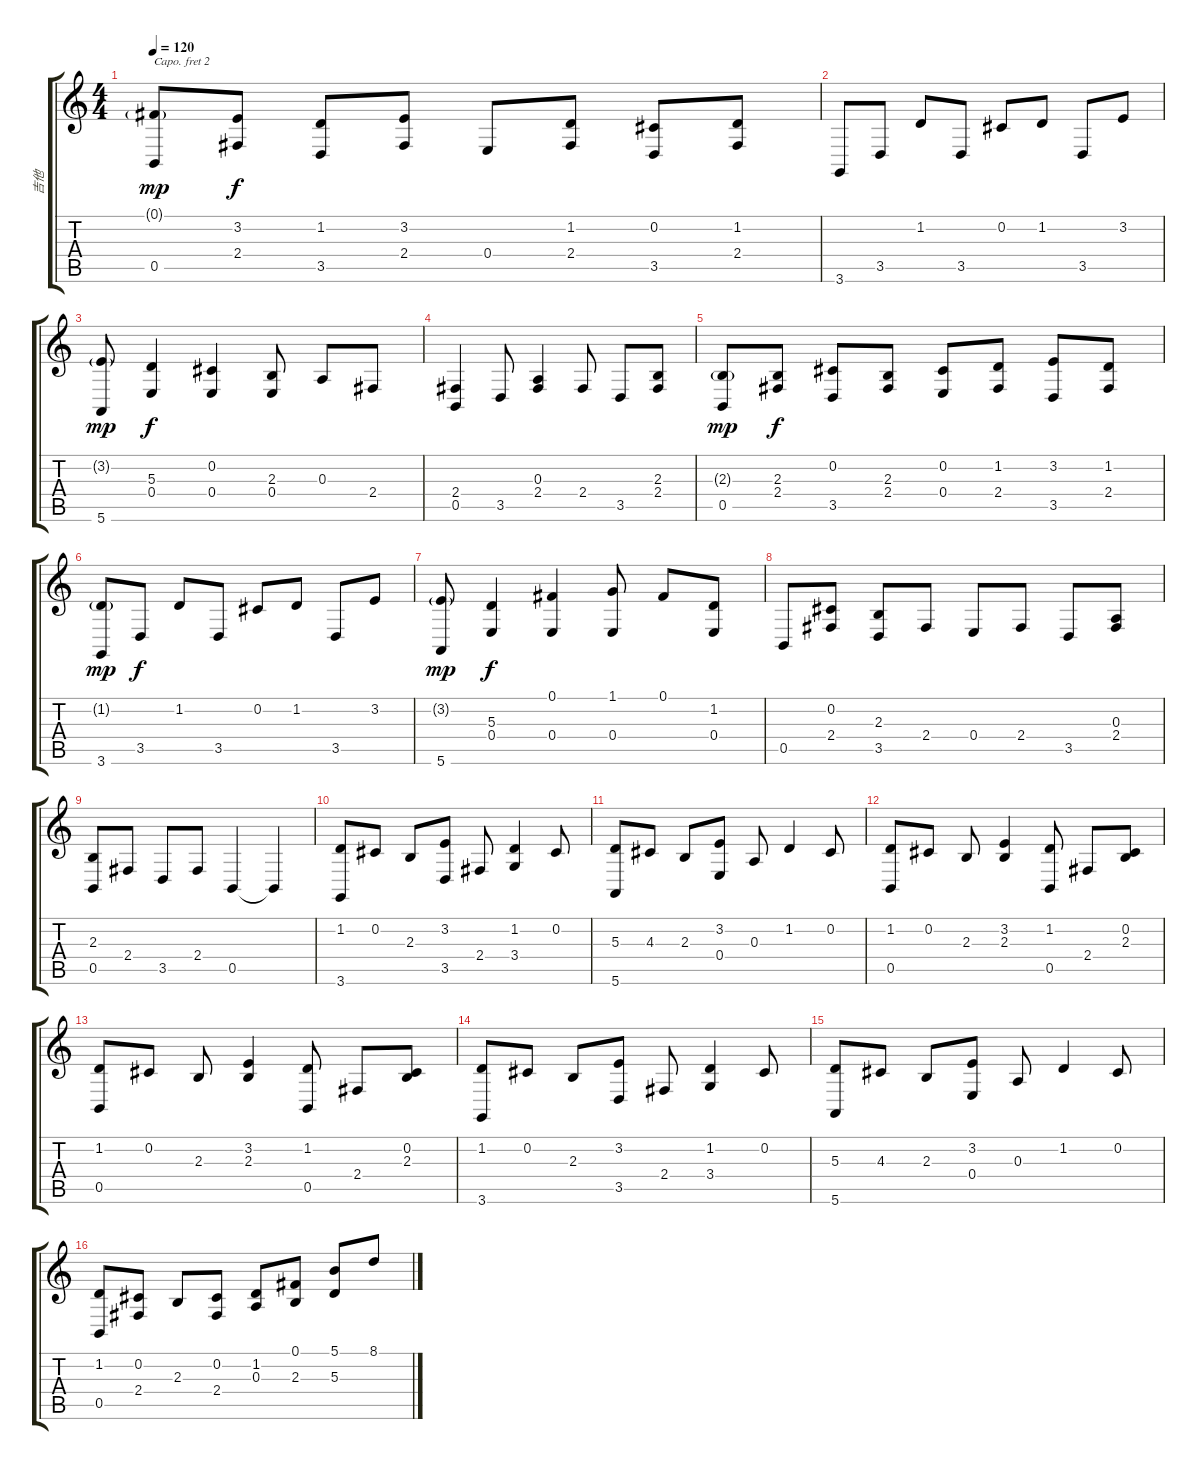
\track ("吉他" "吉他") {instrument acousticgrandpiano}
\staff {score tabs}
\capo 2
\tuning (E4 B3 G3 D3 A2 D2) {hide}
\ts (4 4)
\tempo 120
\clef g2
\ks c
(0.1{g} 0.5).8{dy mp} (3.2 2.4).8{dy f} (1.2 3.5).8 (3.2 2.4).8 0.4.8 (1.2 2.4).8 (0.2 3.5).8 (1.2 2.4).8 |
3.6.8 3.5.8 1.2.8 3.5.8 0.2.8 1.2.8 3.5.8 3.2.8 |
(3.2{g} 5.6).8{dy mp} (5.3 0.4).4{dy f} (0.2 0.4).4 (2.3 0.4).8 0.3.8 2.4.8 |
(2.4 0.5).4 3.5.8 (0.3 2.4).4 2.4.8 3.5.8 (2.3 2.4).8 |
(2.3{g} 0.5).8{dy mp} (2.3 2.4).8{dy f} (0.2 3.5).8 (2.3 2.4).8 (0.2 0.4).8 (1.2 2.4).8 (3.2 3.5).8 (1.2 2.4).8 |
(1.2{g} 3.6).8{dy mp} 3.5.8{dy f} 1.2.8 3.5.8 0.2.8 1.2.8 3.5.8 3.2.8 |
(3.2{g} 5.6).8{dy mp} (5.3 0.4).4{dy f} (0.1 0.4).4 (1.1 0.4).8 0.1.8 (1.2 0.4).8 |
0.5.8 (0.2 2.4).8 (2.3 3.5).8 2.4.8 0.4.8 2.4.8 3.5.8 (0.3 2.4).8 |
(2.3 0.5).8 2.4.8 3.5.8 2.4.8 0.5.4 0.5{t}.4 |
(1.2 3.6).8 0.2.8 2.3.8 (3.2 3.5).8 2.4.8 (1.2 3.4).4 0.2.8 |
(5.3 5.6).8 4.3.8 2.3.8 (3.2 0.4).8 0.3.8 1.2.4 0.2.8 |
(1.2 0.5).8 0.2.8 2.3.8 (3.2 2.3).4 (1.2 0.5).8 2.4.8 (0.2 2.3).8 |
(1.2 0.5).8 0.2.8 2.3.8 (3.2 2.3).4 (1.2 0.5).8 2.4.8 (0.2 2.3).8 |
(1.2 3.6).8 0.2.8 2.3.8 (3.2 3.5).8 2.4.8 (1.2 3.4).4 0.2.8 |
(5.3 5.6).8 4.3.8 2.3.8 (3.2 0.4).8 0.3.8 1.2.4 0.2.8 |
(1.2 0.5).8 (0.2 2.4).8 2.3.8 (0.2 2.4).8 (1.2 0.3).8 (0.1 2.3).8 (5.1 5.3).8 8.1.8
